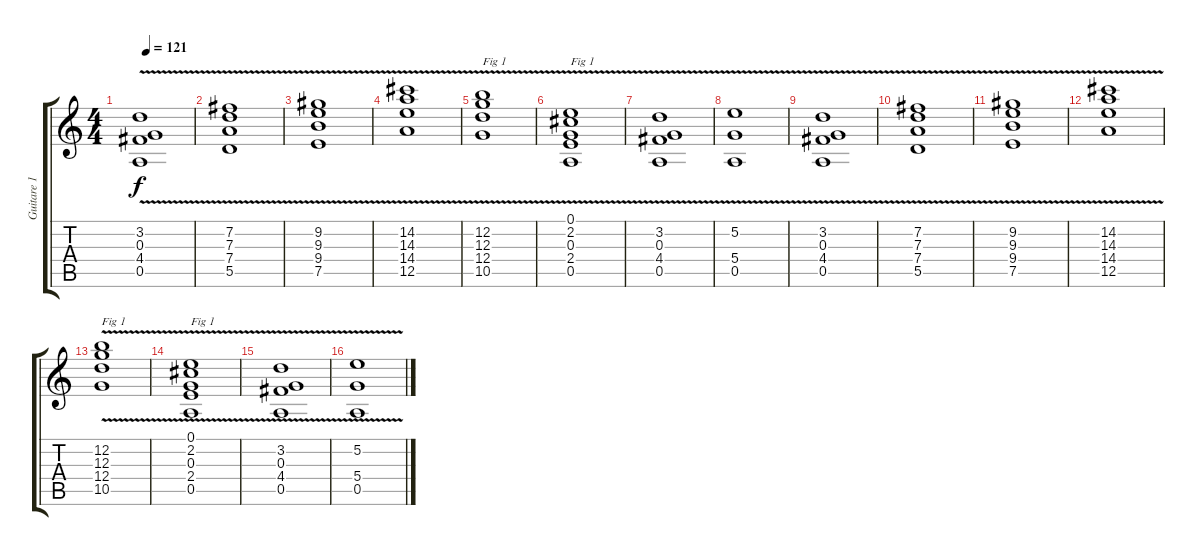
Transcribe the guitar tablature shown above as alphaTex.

\track ("Guitare 1 tremolo" "Guitare 1 ") {instrument overdrivenguitar}
\staff {score tabs}
\tuning (E4 B3 G3 D3 A2 E2) {hide}
\ts (4 4)
\tempo 121
\clef g2
\ks c
(3.2{v} 0.3{v} 4.4{v} 0.5{v}).1{dy f} |
(7.2{v} 7.3{v} 7.4{v} 5.5{v}).1 |
(9.2{v} 9.3{v} 9.4{v} 7.5{v}).1 |
(14.2{v} 14.3{v} 14.4{v} 12.5{v}).1 |
(12.2{v} 12.3{v} 12.4{v} 10.5{v}).1{txt "Fig 1"} |
(0.1{v} 2.2{v} 0.3{v} 2.4{v} 0.5{v}).1{txt "Fig 1"} |
(3.2{v} 0.3{v} 4.4{v} 0.5{v}).1 |
(5.2{v} 5.4{v} 0.5{v}).1 |
(3.2{v} 0.3{v} 4.4{v} 0.5{v}).1 |
(7.2{v} 7.3{v} 7.4{v} 5.5{v}).1 |
(9.2{v} 9.3{v} 9.4{v} 7.5{v}).1 |
(14.2{v} 14.3{v} 14.4{v} 12.5{v}).1 |
(12.2{v} 12.3{v} 12.4{v} 10.5{v}).1{txt "Fig 1"} |
(0.1{v} 2.2{v} 0.3{v} 2.4{v} 0.5{v}).1{txt "Fig 1"} |
(3.2{v} 0.3{v} 4.4{v} 0.5{v}).1 |
(5.2{v} 5.4{v} 0.5{v}).1
